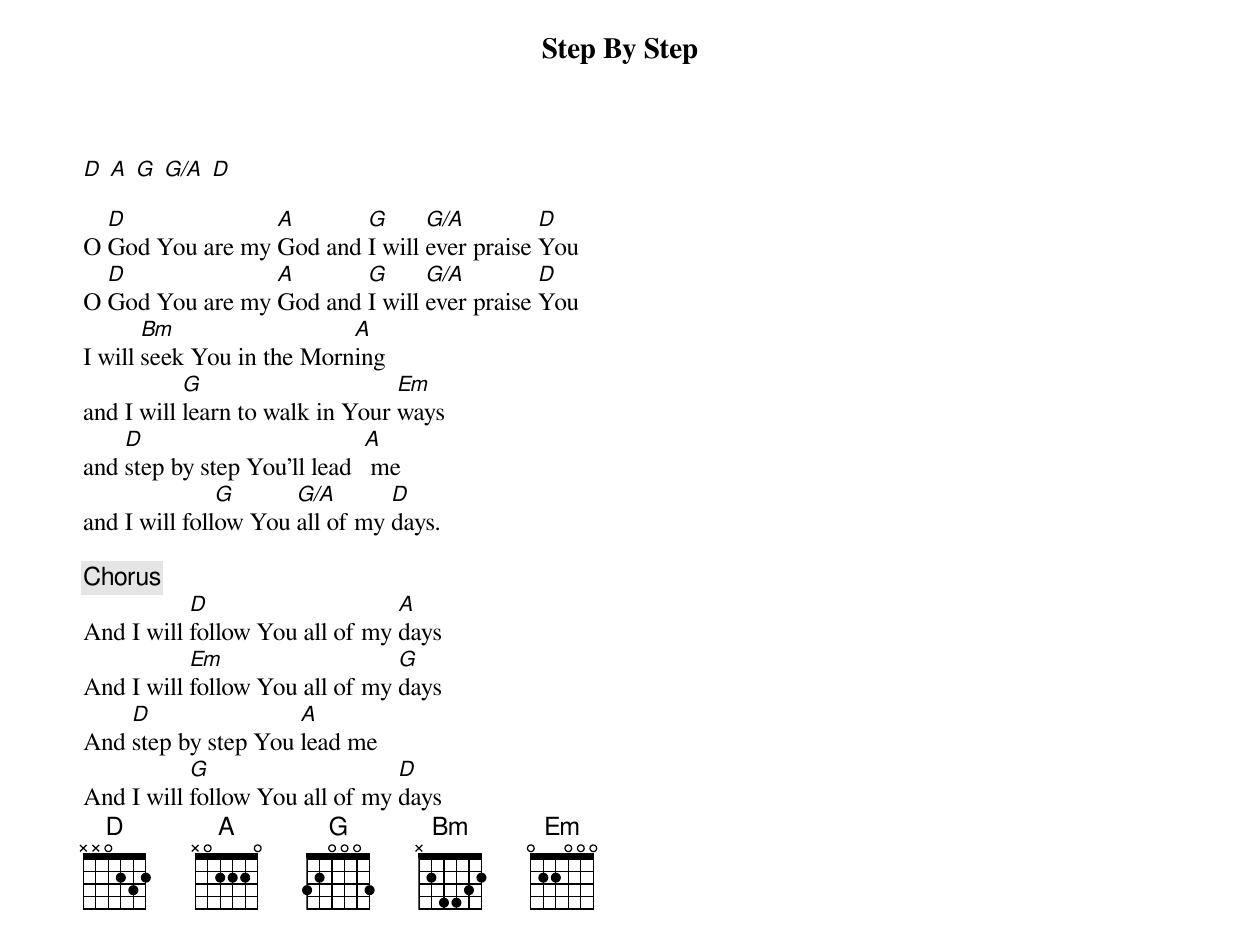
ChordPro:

{Title: Step By Step}
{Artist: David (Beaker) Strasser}

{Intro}
[D] [A] [G] [G/A] [D]

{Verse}
O [D]God You are my [A]God and [G]I will [G/A]ever praise [D]You
O [D]God You are my [A]God and [G]I will [G/A]ever praise [D]You
I will [Bm]seek You in the Morn[A]ing
and I will [G]learn to walk in Your [Em]ways
and [D]step by step You'll lead  [A] me
and I will foll[G]ow You [G/A]all of my [D]days.

{Chorus}
And I will [D]follow You all of my [A]days
And I will [Em]follow You all of my [G]days
And [D]step by step You [A]lead me
And I will [G]follow You all of my [D]days
